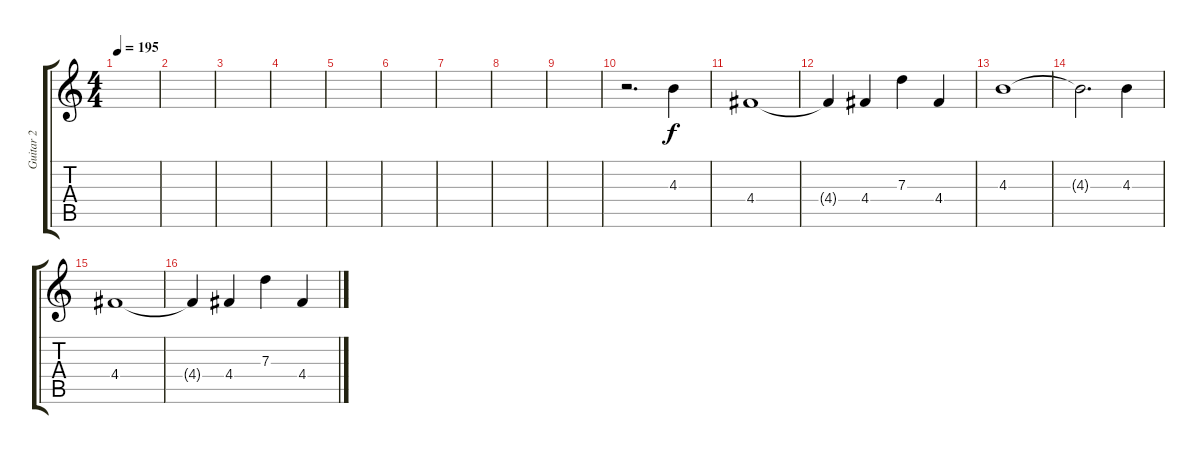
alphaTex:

\track ("Guitar 2" "Guitar 2") {instrument electricguitarclean}
\staff {score tabs}
\tuning (E4 B3 G3 D3 A2 E2) {hide}
\ts (4 4)
\tempo 195
\clef g2
\ks c
|
|
|
|
|
|
|
|
|
r.2{d} 4.3.4{dy f} |
4.4.1 |
4.4{t}.4 4.4.4 7.3.4 4.4.4 |
4.3.1 |
4.3{t}.2{d} 4.3.4 |
4.4.1 |
4.4{t}.4 4.4.4 7.3.4 4.4.4
